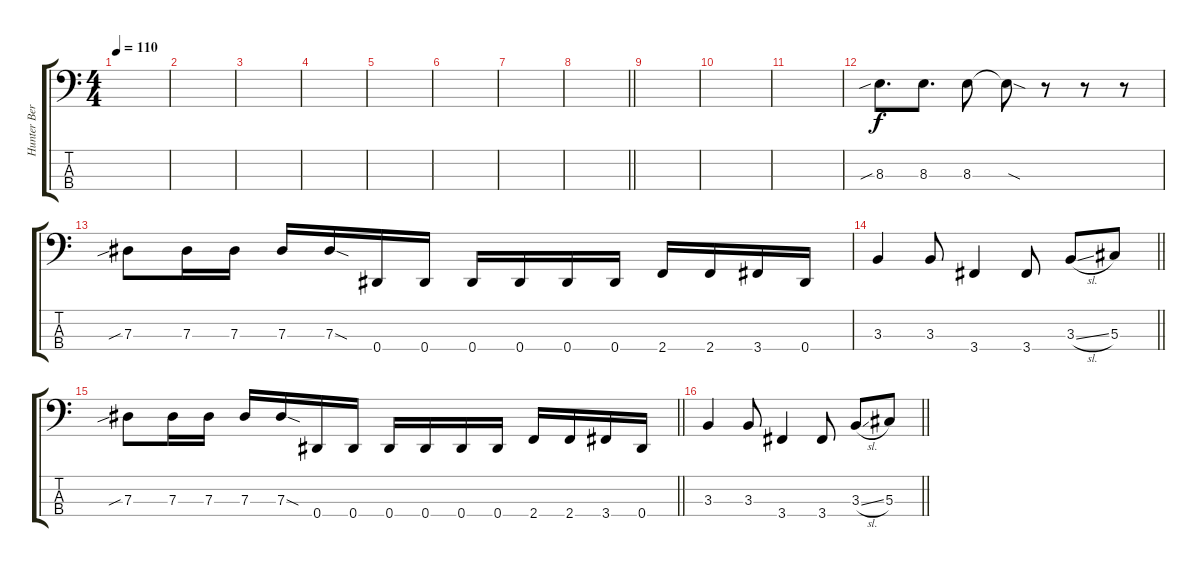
\track ("Hunter Bergan" "Hunter Ber") {instrument electricbasspick}
\staff {score tabs}
\tuning (Gb2 Db2 Ab1 Eb1) {hide}
\ts (4 4)
\tempo 110
\clef f4
\ks c
|
|
|
|
|
|
|
\barLineRight lightlight
|
|
|
|
8.3{sib}.8{d} 8.3.8{d} 8.3.8 8.3{sod t}.8 r.8 r.8 r.8 |
7.3{sib}.8 7.3.16 7.3.16 7.3.16 7.3{sod}.16 0.4.16 0.4.16 0.4.16 0.4.16 0.4.16 0.4.16 2.4.16 2.4.16 3.4.16 0.4.16 |
\barLineRight lightlight
3.3.4 3.3.8 3.4.4 3.4.8 3.3{sl}.8 5.3.8 |
\barLineRight lightlight
7.3{sib}.8 7.3.16 7.3.16 7.3.16 7.3{sod}.16 0.4.16 0.4.16 0.4.16 0.4.16 0.4.16 0.4.16 2.4.16 2.4.16 3.4.16 0.4.16 |
\barLineRight lightlight
3.3.4 3.3.8 3.4.4 3.4.8 3.3{sl}.8 5.3.8
